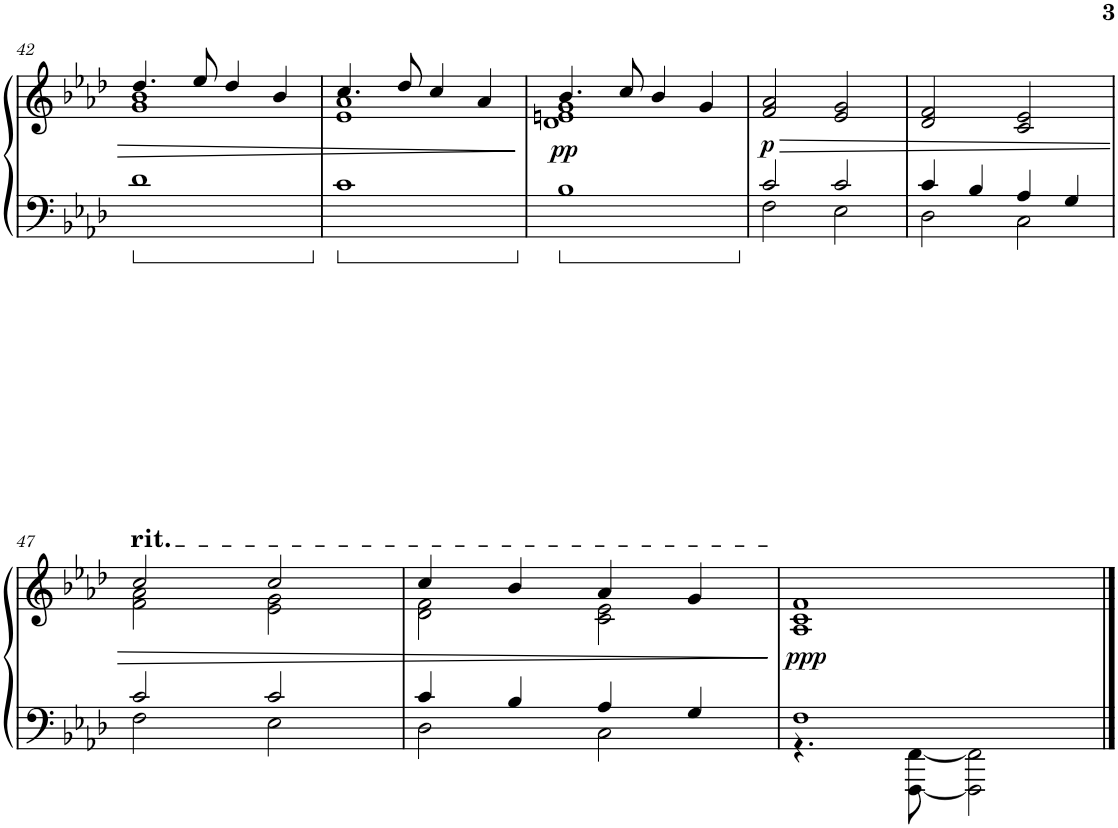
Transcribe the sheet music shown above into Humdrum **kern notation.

**kern	**kern	**dynam
*part1	*part1	*part1
*staff2	*staff1	*staff1/2
*I"Piano	*	*
*I'Pno.	*	*
!!LO:PB:g=z
*clefF4	*clefG2	*
*k[b-e-a-d-]	*k[b-e-a-d-]	*
*M2/2	*M2/2	*
=42	=42	=42
*	*^	*
1d-	4.dd-/	1g 1b-	.
.	8ee-/	.	.
.	4dd-/	.	.
.	4b-/	.	.
=43	=43	=43	=43
1c	4.cc/	1e- 1a-	.
.	8dd-/	.	.
.	4cc/	.	.
.	4a-/	.	.
=44	=44	=44	=44
!	!	!	!LO:DY:b
1B-	4.b-/	1d- 1en 1g	pp
.	8cc/	.	.
.	4b-/	.	.
.	4g/	.	.
*	*v	*v	*
=45	=45	=45
*^	*	*
!	!	!	!LO:HP:b
!	!	!	!LO:DY:n=1:b
2c/	2F\	2f/ 2a-/	> p
2c/	2E-\	2e-/ 2g/	.
=46	=46	=46	=46
4c/	2D-\	2d-/ 2f/	.
4B-/	.	.	.
4A-/	2C\	2c/ 2e-/	.
4G/	.	.	.
!!LO:LB:g=z
=47	=47	=47	=47
*	*	*^	*
!	!	!LO:TX:a:t=rit.	!	!
2c/	2F\	2cc/	2f\ 2a-\	.
2c/	2E-\	2cc/	2e-\ 2g\	.
=48	=48	=48	=48	=48
4c/	2D-\	4cc/	2d-\ 2f\	.
4B-/	.	4b-/	.	.
4A-/	2C\	4a-/	2c\ 2e-\	.
4G/	.	4g/	.	.
*v	*v	*	*	*
*	*v	*v	*
.	.	]
=49	=49	=49
*^	*	*
!	!	!	!LO:DY:b
1F	4.r	1A- 1c 1f	ppp
.	[8FFF\ [8FF\	.	.
.	2FFF\] 2FF\]	.	.
*v	*v	*	*
==	==	==
*-	*-	*-
